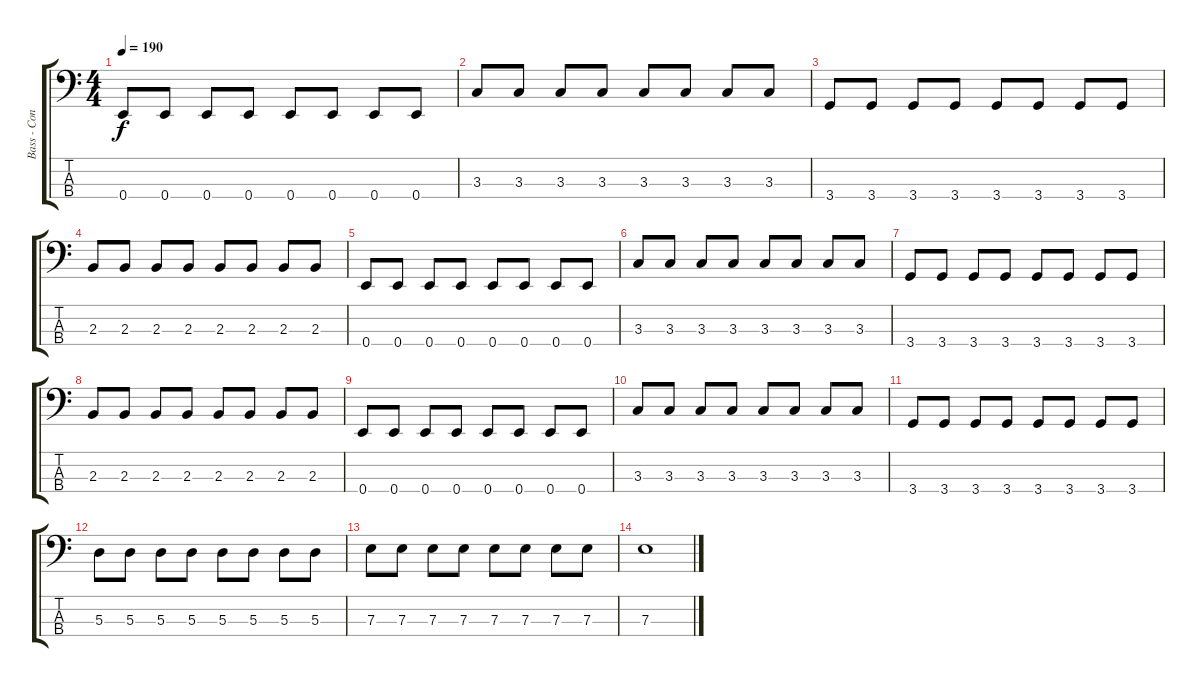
\track ("Bass - Cone" "Bass - Con") {instrument electricbassfinger}
\staff {score tabs}
\tuning (G2 D2 A1 E1) {hide}
\ts (4 4)
\tempo 190
\clef f4
\ks c
0.4.8{dy f} 0.4.8 0.4.8 0.4.8 0.4.8 0.4.8 0.4.8 0.4.8 |
3.3.8 3.3.8 3.3.8 3.3.8 3.3.8 3.3.8 3.3.8 3.3.8 |
3.4.8 3.4.8 3.4.8 3.4.8 3.4.8 3.4.8 3.4.8 3.4.8 |
2.3.8 2.3.8 2.3.8 2.3.8 2.3.8 2.3.8 2.3.8 2.3.8 |
0.4.8 0.4.8 0.4.8 0.4.8 0.4.8 0.4.8 0.4.8 0.4.8 |
3.3.8 3.3.8 3.3.8 3.3.8 3.3.8 3.3.8 3.3.8 3.3.8 |
3.4.8 3.4.8 3.4.8 3.4.8 3.4.8 3.4.8 3.4.8 3.4.8 |
2.3.8 2.3.8 2.3.8 2.3.8 2.3.8 2.3.8 2.3.8 2.3.8 |
0.4.8 0.4.8 0.4.8 0.4.8 0.4.8 0.4.8 0.4.8 0.4.8 |
3.3.8 3.3.8 3.3.8 3.3.8 3.3.8 3.3.8 3.3.8 3.3.8 |
3.4.8 3.4.8 3.4.8 3.4.8 3.4.8 3.4.8 3.4.8 3.4.8 |
5.3.8 5.3.8 5.3.8 5.3.8 5.3.8 5.3.8 5.3.8 5.3.8 |
7.3.8 7.3.8 7.3.8 7.3.8 7.3.8 7.3.8 7.3.8 7.3.8 |
7.3.1{volume 3}
